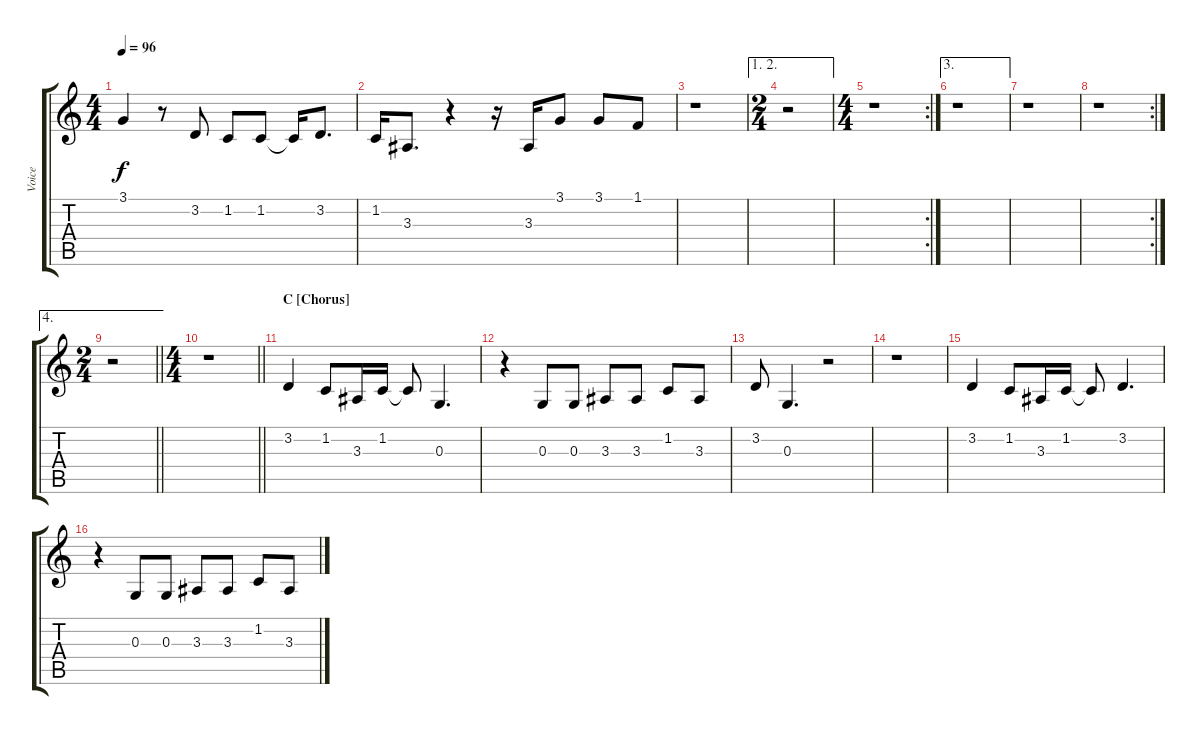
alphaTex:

\track ("Voice" "Voice") {instrument altosax}
\staff {score tabs}
\tuning (E4 B3 G3 D3 A2 E2) {hide}
\ts (4 4)
\tempo 96
\clef g2
\ks c
3.1.4{dy f} r.8 3.2.8 1.2.8 1.2.8 1.2{t}.16 3.2.8{d} |
1.2.16 3.3.8{d} r.4 r.16 3.3.16 3.1.8 3.1.8 1.1.8 |
r.1 |
\ae (1 2)
\ts (2 4)
r.2 |
\rc 2
\ts (4 4)
r.1 |
\ae 3
r.1 |
r.1 |
\rc 2
r.1 |
\ae 4
\ts (2 4)
\barLineRight lightlight
r.2 |
\ts (4 4)
\barLineRight lightlight
r.1 |
\section ("" "C [Chorus]")
3.2.4 1.2.8 3.3.16 1.2.16 1.2{t}.8 0.3.4{d} |
r.4 0.3.8 0.3.8 3.3.8 3.3.8 1.2.8 3.3.8 |
3.2.8 0.3.4{d} r.2 |
r.1 |
3.2.4 1.2.8 3.3.16 1.2.16 1.2{t}.8 3.2.4{d} |
r.4 0.3.8 0.3.8 3.3.8 3.3.8 1.2.8 3.3.8
